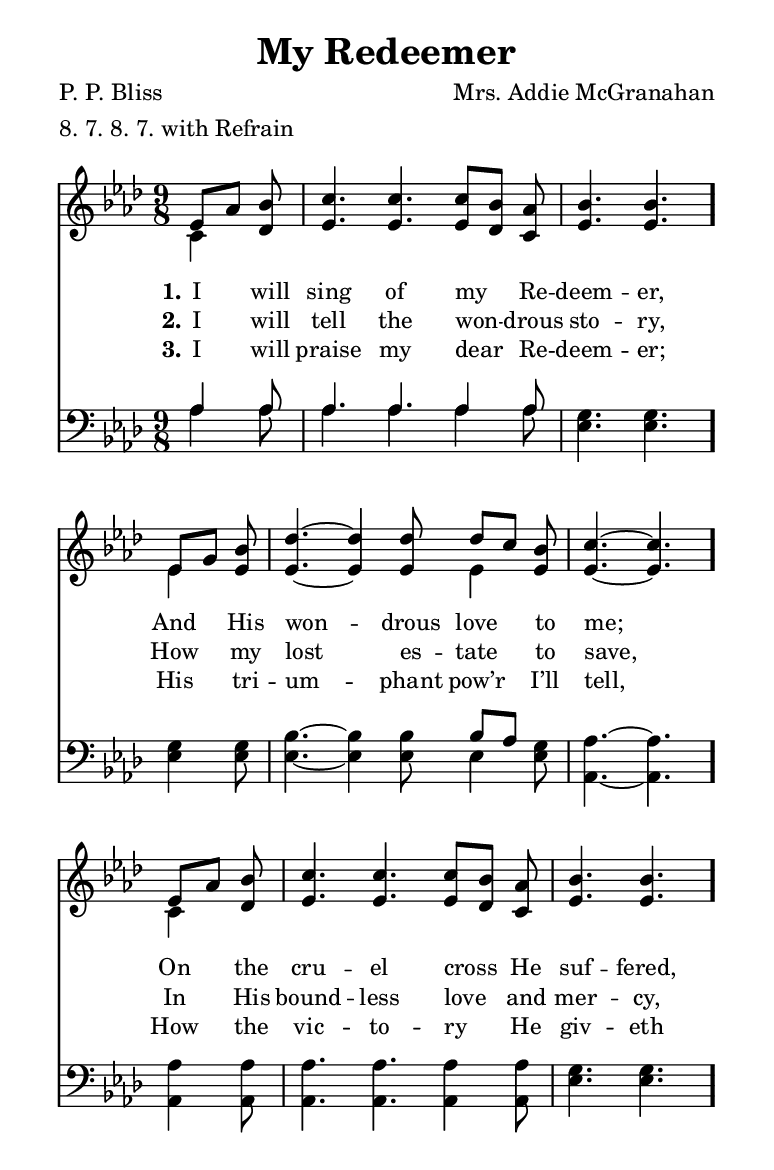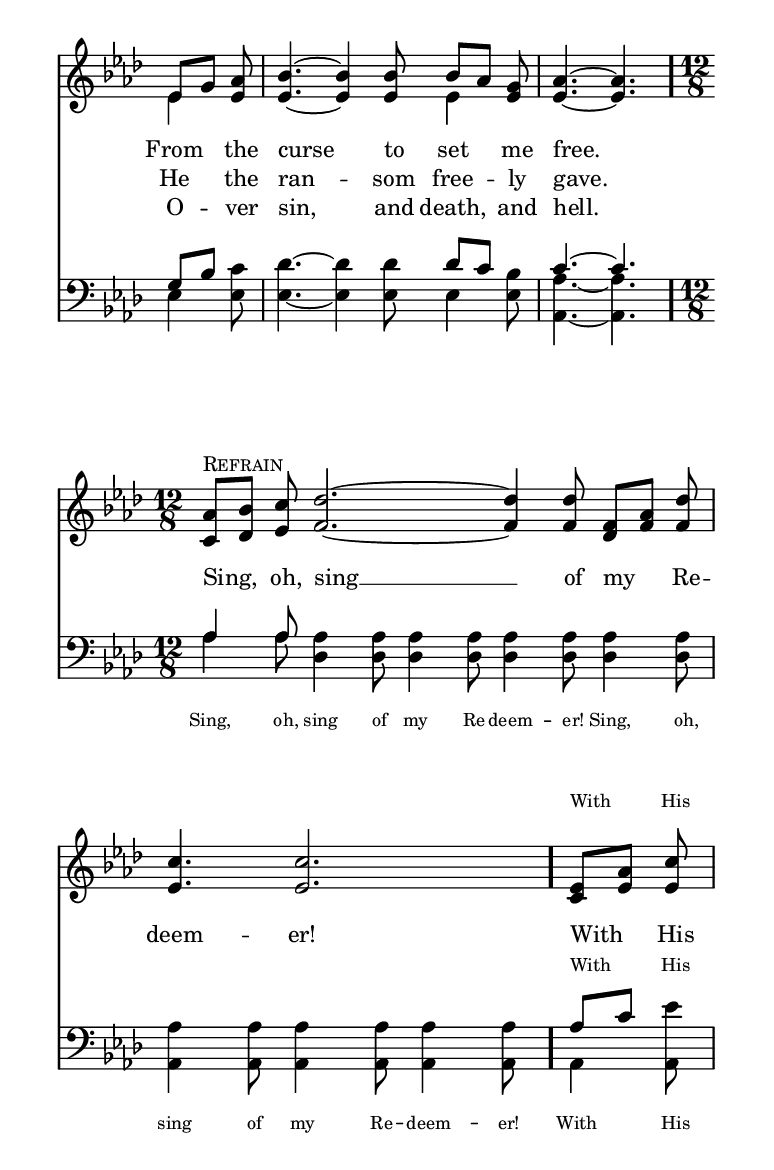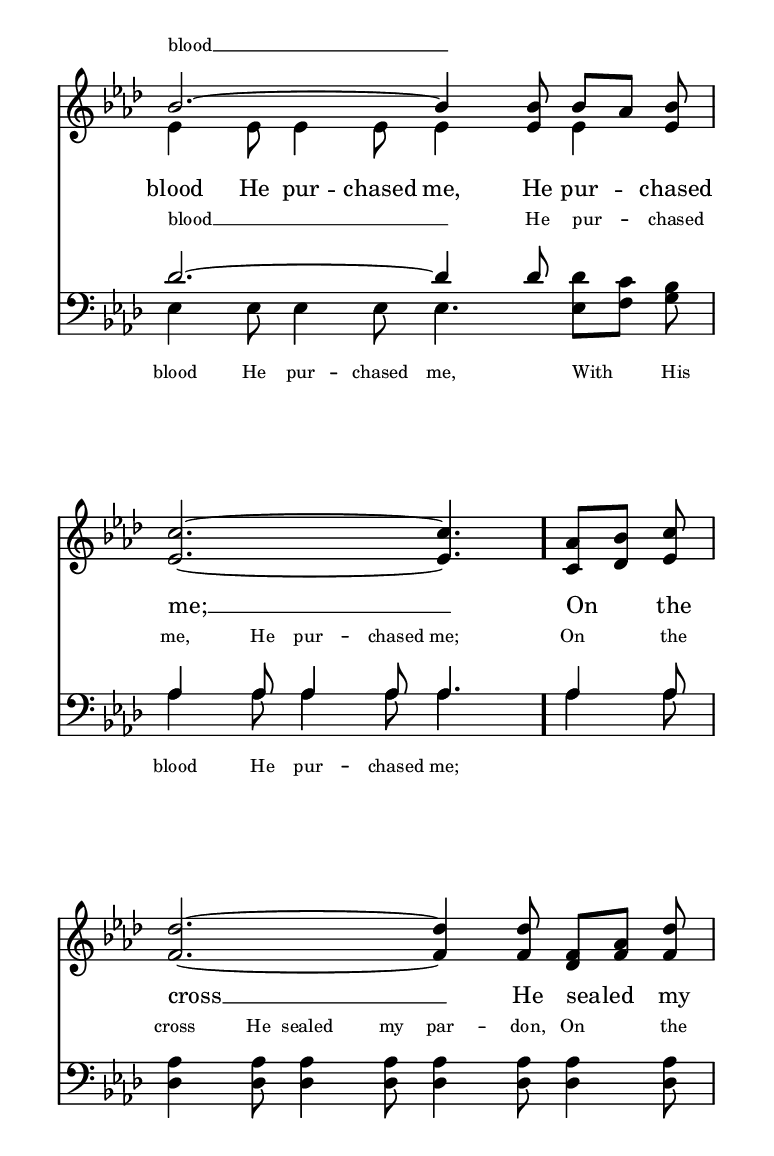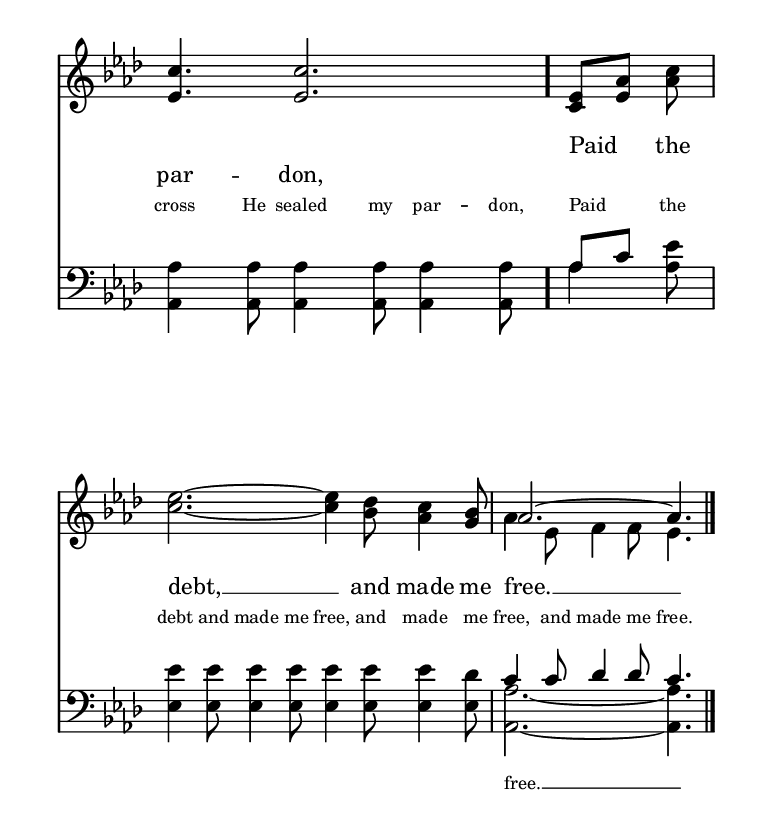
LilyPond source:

\include "common/global.ily"
\paper {
  \include "common/paper.ily"
  ragged-last-bottom = ##t
  systems-per-page = ##f
  page-count = #(cond (is-eogsized 2) (#t #f))
}

\header{
  %gospel
  hymnnumber = "23"
  title = "My Redeemer"
  tunename = "My Redeemer" % from Metrical Index of Tunes
  meter = "8. 7. 8. 7. with Refrain"
  poet = "P. P. Bliss"
  composer = "Mrs. Addie McGranahan"
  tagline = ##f
}

% for fermata in MIDI
ta = { \tempo 4=80 }
tb = { \tempo 4=40 }

patternAA = { c8[ c8] c8 | c4. c4. c8[ c8] c8         | c4. c4.         }
patternAB = { c4      c8 | c4. c4. c8[ c8] c8         | c4. c4.         }
patternAC = { c4      c8 | c4. c4. c4      c8         | c4. c4.         }
patternAD = { c8[ c8] c8 | c4. ~ c4 c8 c8[ c8] c8     | c4. ~ c4.       }
patternAE = { c4      c8 | c4. ~ c4 c8 c4      c8     | c4. ~ c4.       }
patternAF = { c4      c8 | c4. ~ c4 c8 c8[ c8] c8     | c4. ~ c4.       }

patternBA = { c8[ c8] c8 | c2. ~ c4 c8 c8[ c8] c8     | c4. c2.         }
patternBB = { c8[ c8] c8 | c2. ~ c4 c8 c8[ c8] c8     | c2. ~ c4.       }
patternBC = { c8[ c8] c8 | c4 c8 c4 c8 c4 c8 c4 c8    | c2. ~ c4.       }
patternBD = { c8[ c8] c8 | c2. ~ c4 c8 c4 c8          | c2. ~ c4.       }
patternBE = { c8[ c8] c8 | c2. ~ c4 c8 c4 c8          | c4 c8 c4 c8 c4. }

patternCA = { c4 c8      }
patternCB = { c8[ c8] c8 | c2. ~ c4 c8 c8[ c8] c8     | c4 c8 c4 c8 c4. }
patternCC = { c4 c8      | c4 c8 c4 c8 c4. c8[ c8] c8 | c4 c8 c4 c8 c4. }
patternCD = { c8[ c8] c8 | c4 c8 c4 c8 c4 c8 c4 c8    | c4 c8 c4 c8 c4. }
patternCE = { c4 c8      | c4 c8 c4 c8 c4 c8 c4 c8    | c2. ~ c4.       }

global = {
  \include "common/overrides.ily"
  \override Staff.TimeSignature.style = #'numbered
  \time 9/8
  \override Score.MetronomeMark.transparent = ##t % hide all fermata changes too
  \ta
  \key aes \major
  \partial 4.
  \autoBeamOff
}

notesSoprano = {
\global
\relative c' {

  \changePitch \patternAA { ees aes bes  | c c c bes aes           | bes bes }
  \changePitch \patternAD { ees, g bes   | des des des des c bes   | c c     }
  \changePitch \patternAA { ees, aes bes | c c c bes aes           | bes bes }
  \changePitch \patternAD { ees, g aes   | bes bes bes bes aes g   | aes aes }

  << s^\markup { \small \caps "Refrain"  }
  \time 12/8
  \set Timing.measurePosition = #(ly:make-moment -3 8)
  \changePitch \patternBA { aes bes c    | des des des f, aes des  | c c     } >>
  \changePitch \patternBB { ees, aes c   | bes bes bes bes aes bes | c c     }
  \changePitch \patternBA { aes bes c    | des des des f, aes des  | c c     }
  \changePitch \patternBD { ees, aes c   | ees ees des c bes       | aes aes }

  \bar "|."

}
}

notesAlto = {
\global
\relative e' {

  \changePitch \patternAB { c des     | ees ees ees des c               | ees ees         }
  \changePitch \patternAE { ees ees   | ees ees ees ees ees             | ees ees         }
  \changePitch \patternAB { c des     | ees ees ees des c               | ees ees         }
  \changePitch \patternAE { ees ees   | ees ees ees ees ees             | ees ees         }

  \changePitch \patternBA { c des ees | f f f des f f                   | ees ees         }
  \changePitch \patternBC { c ees ees | ees ees ees ees ees ees ees ees | ees ees         }
  \changePitch \patternBA { c des ees | f f f des f f                   | ees ees         }
  \changePitch \patternBE { c ees aes | c c bes aes g                   | aes ees f f ees }

}
}

notesTenor = {
\global
\relative a {

  \changePitch \patternAC { aes aes   | aes aes aes aes                 | g g                     }
  \changePitch \patternAF { g g       | bes bes bes bes aes g           | aes aes                 }
  \changePitch \patternAC { aes aes   | aes aes aes aes                 | g g                     }
  \changePitch \patternAD { g bes c   | des des des des c bes           | c c                     }

  \changePitch \patternCA { aes aes   | aes aes aes aes aes aes aes aes | aes aes aes aes aes aes }
  \changePitch \patternCB { aes c ees | des des des des c bes           | aes aes aes aes aes     }
  \changePitch \patternCA { aes aes   | aes aes aes aes aes aes aes aes | aes aes aes aes aes aes }
  \changePitch \patternCD { aes c ees | ees ees ees ees ees ees ees des | c c des des c           }

}
}

notesBass = {
\global
\relative f {

  \changePitch \patternAC { aes aes  | aes aes aes aes                  | ees ees                   }
  \changePitch \patternAE { ees ees  | ees ees ees ees ees              | aes, aes                  }
  \changePitch \patternAC { aes aes  | aes aes aes aes                  | ees' ees                  }
  \changePitch \patternAE { ees ees  | ees ees ees ees ees              | < aes aes, > < aes aes, > }

  \changePitch \patternCA { aes aes  | des, des des des des des des des | aes aes aes aes aes aes   }
  \changePitch \patternCC { aes aes  | ees' ees ees ees ees ees f g     | aes aes aes aes aes       }
  \changePitch \patternCA { aes aes  | des, des des des des des des des | aes aes aes aes aes aes   }
  \changePitch \patternCE { aes' aes | ees ees ees ees ees ees ees ees  | < aes aes, > < aes aes, > }

}
}

SopranoRefrainA = \lyricmode {

\override LyricText.font-size = #-2
\repeat unfold 38 { \skip 4 }
With His blood __

}

SopranoRefrainB = \lyricmode {

\repeat unfold 53 { \skip 4 }
Paid the debt, __ and made me free. __ \bar "." \eogbreak

}

% Also lead (soprano) for most of it (second line of refrain excepted)
% The alto also deviates from this on the fourth line of the refrain, but it is
% probably easier to divide them this way than an unanalysed alternative.
AltoRefrain = \lyricmode {

Sing, oh, sing __ of my Re -- deem -- er! \bar "." \eogbreak
With His blood He pur -- chased me, He pur -- chased me; __ \bar "." \eogbreak
On the cross __ He sealed my par -- don, \bar "." \eogbreak

}

% This refrain not used in layout, just for lyrics extraction
RefrainA = \lyricmode {

Sing, oh, sing of my Re -- deem -- er! \bar "."
With His blood %{HIDE>%} He pur -- chased me, %{<HIDE%} He pur -- chased me; \bar "."
On the cross He sealed my par -- don, \bar "."
Paid the debt, and made me free. \bar "."

}

TenorRefrain = \lyricmode {

\override LyricText.font-size = #-2
\repeat unfold 46 { \skip 4 }
With His blood __ He pur -- chased me, He pur -- chased me;
On the cross He sealed my par -- don, On the cross He sealed my par -- don,
Paid the debt and made me free, and made me free, and made me free.

}

BassRefrain = \lyricmode {

\override LyricText.font-size = #-2
\repeat unfold 30 { \skip 4 }
Sing, oh, sing of my Re -- deem -- er! Sing, oh, sing of my Re -- deem -- er!
With His blood He pur -- chased me, With His blood He pur -- chased me;
\repeat unfold 26 { \skip 4 }
free. __

}

wordsA = \lyricmode {
\set stanza = "1."

I will sing of my Re -- deem -- er, \bar "."
And His won -- drous love to me; \bar "." \eogbreak
On the cru -- el cross He suf -- fered, \bar "."
From the curse to set me free. \bar "." \eogbreak

}

wordsB = \lyricmode {
\set stanza = "2."

I will tell the won -- drous sto -- ry,
How my lost es -- tate to save,
In His bound -- less love and mer -- cy,
He the ran -- som free -- ly gave.

{ { \AltoRefrain } }

}

wordsC = \lyricmode {
\set stanza = "3."

I will praise my dear Re -- deem -- er;
His tri -- um -- phant pow’r I’ll tell,
How the vic -- to -- ry He giv -- eth
O -- ver sin, and death, and hell.

}

\score {
  \context ChoirStaff <<
    \context Staff = upper <<
      \set Staff.autoBeaming = ##f
      \set ChoirStaff.systemStartDelimiter = #'SystemStartBar
      \set ChoirStaff.printPartCombineTexts = ##f
      \partcombine #'(2 . 11) \notesSoprano \notesAlto
      \context NullVoice = sopranos { \voiceOne << \notesSoprano >> }
      \context NullVoice = altos { \voiceTwo << \notesAlto >> }
      % Synch to altos for convenience
      \context Lyrics = one   \lyricsto altos \wordsA
      \context Lyrics = two   \lyricsto altos \wordsB
      \context Lyrics = three \lyricsto altos \wordsC
    >>
    \new Lyrics \with { alignAboveContext = upper } \lyricsto sopranos \SopranoRefrainA
    \new Lyrics \with { alignBelowContext = upper } \lyricsto sopranos \SopranoRefrainB
    \context Staff = men <<
      \set Staff.autoBeaming = ##f
      \clef bass
      \set ChoirStaff.printPartCombineTexts = ##f
      \partcombine #'(2 . 11) \notesTenor \notesBass
      \context NullVoice = tenors { \voiceOne << \notesTenor >> }
      \context NullVoice = basses { \voiceTwo << \notesBass >> }
    >>
    \new Lyrics \with { alignAboveContext = men } \lyricsto tenors \TenorRefrain
    \new Lyrics \with { alignBelowContext = men } \lyricsto basses \BassRefrain
  >>
  \layout {
    \include "common/layout.ily"
  }
  #(cond ((ly:get-option 'eog-midi-permitted) #{ \midi{
    \include "common/midi.ily"
  } #}))
}

\version "2.19.49"  % necessary for upgrading to future LilyPond versions.

% vi:set et ts=2 sw=2 ai nocindent syntax=lilypond:
